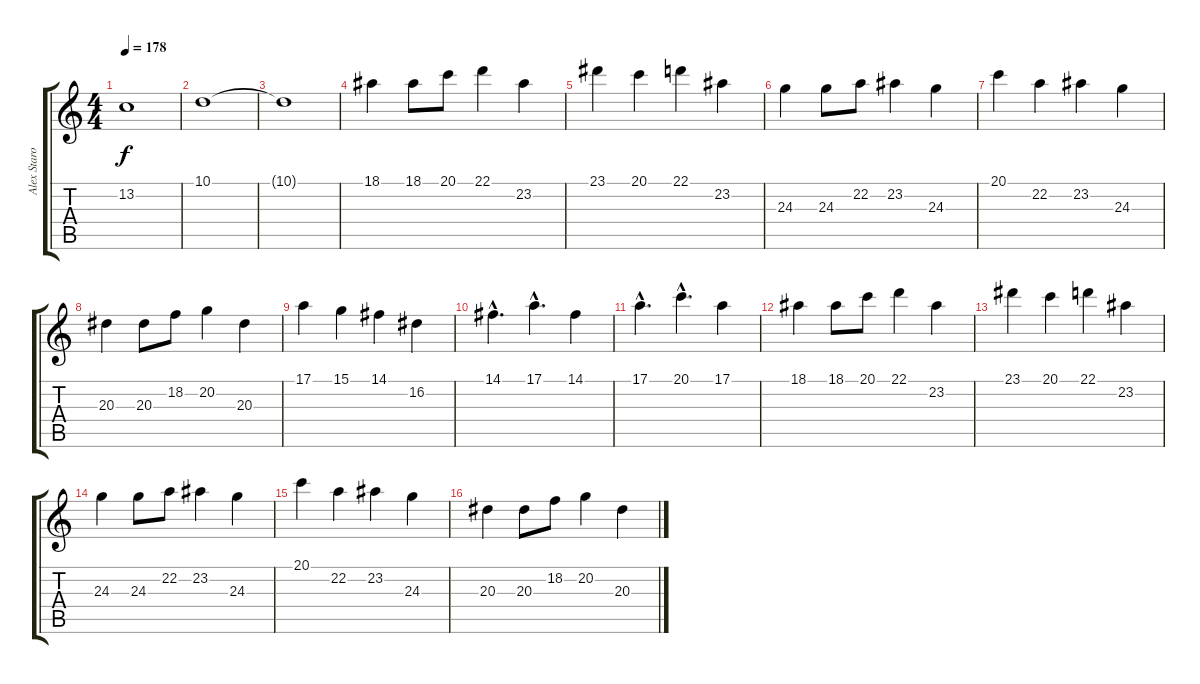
\track ("Alex Staropoli" "Alex Staro") {instrument harpsichord}
\staff {score tabs}
\tuning (E4 B3 G3 D3 A2 E2) {hide}
\ts (4 4)
\tempo 178
\clef g2
\ks c
13.2{t}.1{dy f} |
10.1.1 |
10.1{t}.1 |
18.1.4 18.1.8 20.1.8 22.1.4 23.2.4 |
23.1.4 20.1.4 22.1.4 23.2.4 |
24.3.4 24.3.8 22.2.8 23.2.4 24.3.4 |
20.1.4 22.2.4 23.2.4 24.3.4 |
20.3.4 20.3.8 18.2.8 20.2.4 20.3.4 |
17.1.4 15.1.4 14.1.4 16.2.4 |
14.1{hac}.4{d} 17.1{hac}.4{d} 14.1.4 |
17.1{hac}.4{d} 20.1{hac}.4{d} 17.1.4 |
18.1.4 18.1.8 20.1.8 22.1.4 23.2.4 |
23.1.4 20.1.4 22.1.4 23.2.4 |
24.3.4 24.3.8 22.2.8 23.2.4 24.3.4 |
20.1.4 22.2.4 23.2.4 24.3.4 |
20.3.4 20.3.8 18.2.8 20.2.4 20.3.4
